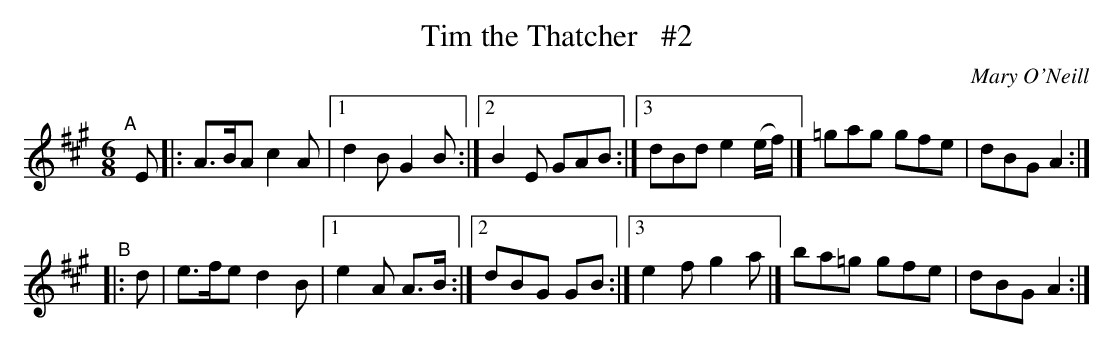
X:1
T: Tim the Thatcher   #2
O: Mary O'Neill
M: 6/8
L: 1/8
K: A
"^A"[|] E |: A>BA c2A |[1 d2B G2B :|[2 B2E GAB :|[3 dBd e2 (e/f/) |] =gag gfe | dBG A2 :|
"^B"|:  d |  e>fe d2B |[1 e2A A>B :|[2 dBG GB  :|[3 e2f g2a |] ba=g gfe | dBG A2 :|
